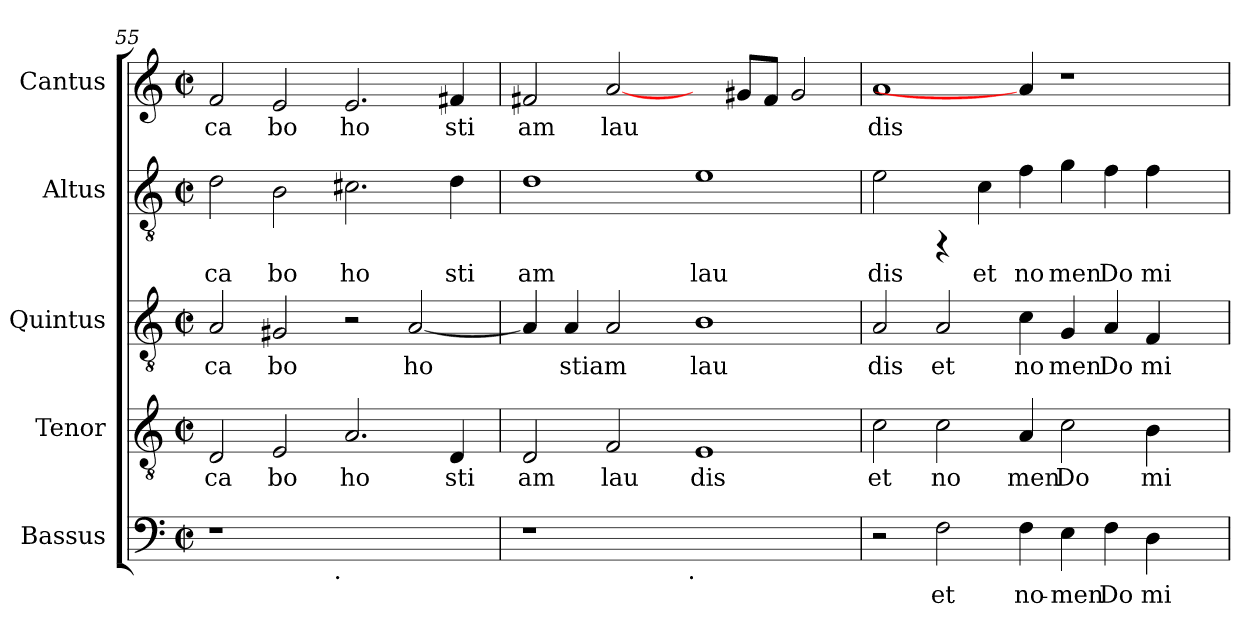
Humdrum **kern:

**kern	**text	**kern	**text	**kern	**text	**kern	**text	**kern	**text
*part5	*part5	*part4	*part4	*part3	*part3	*part2	*part2	*part1	*part1
*staff5	*staff5	*staff4	*staff4	*staff3	*staff3	*staff2	*staff2	*staff1	*staff1
*I"Bassus	*	*I"Tenor	*	*I"Quintus	*	*I"Altus	*	*I"Cantus	*
*clefF4	*	*clefGv2	*	*clefGv2	*	*clefGv2	*	*clefG2	*
*k[]	*	*k[]	*	*k[]	*	*k[]	*	*k[]	*
*C:	*	*C:	*	*C:	*	*C:	*	*C:	*
*M2/2	*	*M2/2	*	*M2/2	*	*M2/2	*	*M2/2	*
*met(c|)	*	*met(c|)	*	*met(c|)	*	*met(c|)	*	*met(c|)	*
=55	=55	=55	=55	=55	=55	=55	=55	=55	=55
!	!	!	!LO:LY:b:cj	!	!LO:LY:b:cj	!	!LO:LY:b:cj	!	!LO:LY:b:cj
*^	*	*	*	*	*	*	*	*	*
1r	2ryy	.	2D/	ca	2A/	ca	2d\	ca	2f/	ca
!	!	!	!	!LO:LY:b:cj	!	!LO:LY:b:cj	!	!LO:LY:b:cj	!	!LO:LY:b:cj
.	4...ryy	.	2E/	bo	2G#X/	bo	2B\	bo	2e/	bo
!	!LO:TX:b:t=.	!	!	!	!	!	!	!	!	!
.	1ryy	.	.	.	.	.	.	.	.	.
!	!	!	!	!LO:LY:b:cj	!	!	!	!LO:LY:b:cj	!	!LO:LY:b:cj
1ryy	.	.	2.A/	ho	2r	.	2.c#X\	ho	2.e/	ho
!	!	!	!	!	!	!LO:LY:b:cj	!	!	!	!
.	.	.	.	.	[<2A/	ho	.	.	.	.
!	!	!	!	!LO:LY:b:cj	!	!	!	!LO:LY:b:cj	!	!LO:LY:b:cj
.	.	.	4D/	sti	.	.	4d\	sti	4f#X/	sti
.	32ryy	.	.	.	.	.	.	.	.	.
=56	=56	=56	=56	=56	=56	=56	=56	=56	=56	=56
!	!	!	!	!LO:LY:b:cj	!	!LO:LY:b:cj	!	!LO:LY:b:cj	!	!LO:LY:b:cj
1r	2ryy	.	2D/	am	4A/]	.	1d	am	2f#X/	am
!	!	!	!	!	!	!LO:LY:b:cj	!	!	!	!
.	.	.	.	.	4A/	stiam	.	.	.	.
!	!	!	!	!LO:LY:b:cj	!	!LO:LY:b:cj	!	!	!	!LO:LY:b:cj
.	4ryy	.	2F/	lau	2A/	.	.	.	[2a/	lau
.	8...ryy	.	.	.	.	.	.	.	.	.
!	!LO:TX:b:t=.	!	!	!	!	!	!	!	!	!
.	1ryy	.	.	.	.	.	.	.	.	.
!	!	!	!	!LO:LY:b:cj	!	!LO:LY:b:cj	!	!LO:LY:b:cj	!	!
1ryy	.	.	1E	dis	1B	lau	1e	lau	4ryy	.
!	!	!	!	!	!	!	!	!	!	!LO:LY:b:cj
.	.	.	.	.	.	.	.	.	8g#/L	.
!	!	!	!	!	!	!	!	!	!	!LO:LY:b:cj
.	.	.	.	.	.	.	.	.	8f#/J	.
!	!	!	!	!	!	!	!	!	!	!LO:LY:b:cj
.	.	.	.	.	.	.	.	.	2g#/	.
.	64ryy	.	.	.	.	.	.	.	.	.
=57	=57	=57	=57	=57	=57	=57	=57	=57	=57	=57
!	!	!	!	!LO:LY:b:cj	!	!LO:LY:b:cj	!	!LO:LY:b:cj	!	!LO:LY:b:cj
*v	*v	*	*	*	*	*	*	*	*	*
2r	.	2c\	et	2A/	dis	2e\	dis	1a	dis
!	!LO:LY:b:cj	!	!LO:LY:b:cj	!	!LO:LY:b:cj	!	!	!	!
2F\	et	2c\	no	2A/	et	4rFF	.	.	.
!	!	!	!	!	!	!	!LO:LY:b:cj	!	!
.	.	.	.	.	.	4c\	et	.	.
!	!LO:LY:b:cj	!	!LO:LY:b:cj	!	!LO:LY:b:cj	!	!LO:LY:b:cj	!	!
4F\	no-	4A/	men	4c\	no	4f\	no	4a/]	.
!	!LO:LY:b:cj	!	!LO:LY:b:cj	!	!LO:LY:b:cj	!	!LO:LY:b:cj	!	!
4E\	-men	2c\	Do	4G/	men	4g\	men	1r	.
!	!LO:LY:b:cj	!	!	!	!LO:LY:b:cj	!	!LO:LY:b:cj	!	!
4F\	Do	.	.	4A/	Do	4f\	Do	.	.
!	!LO:LY:b:cj	!	!LO:LY:b:cj	!	!LO:LY:b:cj	!	!LO:LY:b:cj	!	!
4D\	mi-	4B\	mi	4F/	mi	4f\	mi	.	.
4ryy	.	4ryy	.	4ryy	.	4ryy	.	.	.
=	=	=	=	=	=	=	=	=	=
*-	*-	*-	*-	*-	*-	*-	*-	*-	*-
